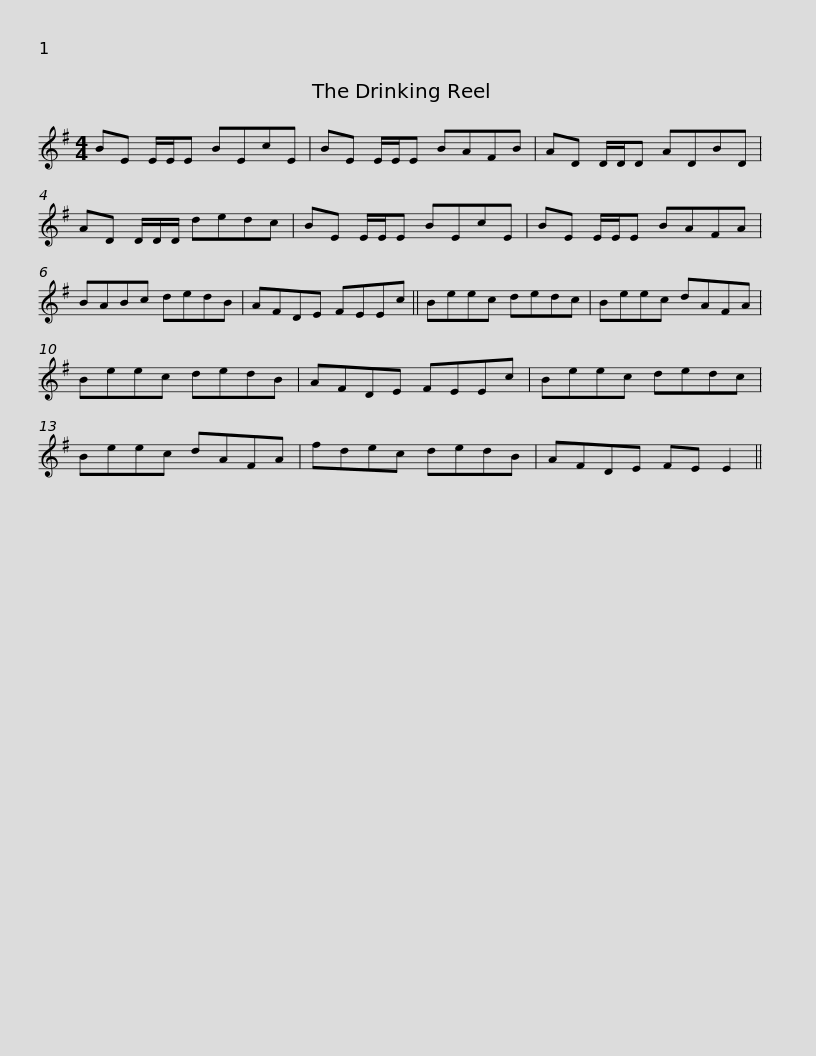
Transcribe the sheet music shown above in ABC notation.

X:1
L:1/8
M:4/4
I:linebreak $
K:Emin
V:1 treble
V:1
 BE E/E/E BEcE | BE E/E/E BAFB | AD D/D/D ADBD | AD D/D/D/ dedc | BE E/E/E BEcE |$ %5
 BE E/E/E BAFA | BABc dedB | AFDE FEEc || Beec dedc | Beec dAFA |$ %10
 Beec dedB | AFDE FEEc | Beec dedc | Beec dAFA | fdec dedB |$ %15
 AFDE FE E2 || %16
